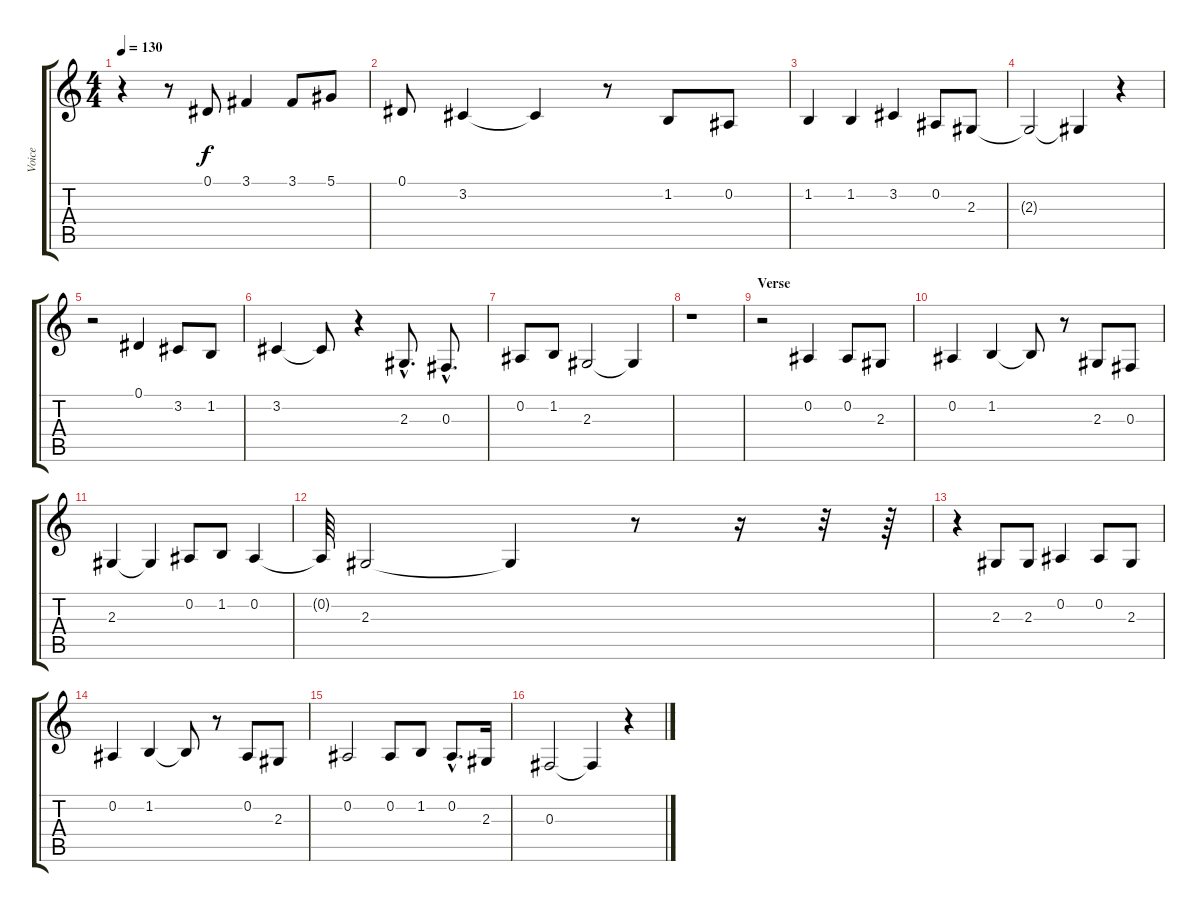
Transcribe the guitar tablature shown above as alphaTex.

\track ("Voice" "Voice") {instrument tenorsax}
\staff {score tabs}
\tuning (Eb4 Bb3 Gb3 Db3 Ab2 Eb2) {hide}
\ts (4 4)
\tempo 130
\clef g2
\ks c
r.4{dy f} r.8 0.1.8 3.1.4 3.1.8 5.1.8 |
0.1.8 3.2.4 3.2{t}.4 r.8 1.2.8 0.2.8 |
1.2.4 1.2.4 3.2.4 0.2.8 2.3.8 |
2.3{t}.2 2.3{t}.4 r.4 |
r.2 0.1.4 3.2.8 1.2.8 |
3.2.4 3.2{t}.8 r.4 2.3{hac}.8{d} 0.3{hac}.8{d} |
0.2.8 1.2.8 2.3.2 2.3{t}.4 |
r.1 |
\section ("" "Verse")
r.2 0.2.4 0.2.8 2.3.8 |
0.2.4 1.2.4 1.2{t}.8 r.8 2.3.8 0.3.8 |
2.3.4 2.3{t}.4 0.2.8 1.2.8 0.2.4 |
0.2{t}.64 2.3.2 2.3{t}.4 r.8 r.16 r.32 r.64 |
r.4 2.3.8 2.3.8 0.2.4 0.2.8 2.3.8 |
0.2.4 1.2.4 1.2{t}.8 r.8 0.2.8 2.3.8 |
0.2.2 0.2.8 1.2.8 0.2{hac}.8{d} 2.3.16 |
0.3.2 0.3{t}.4 r.4
